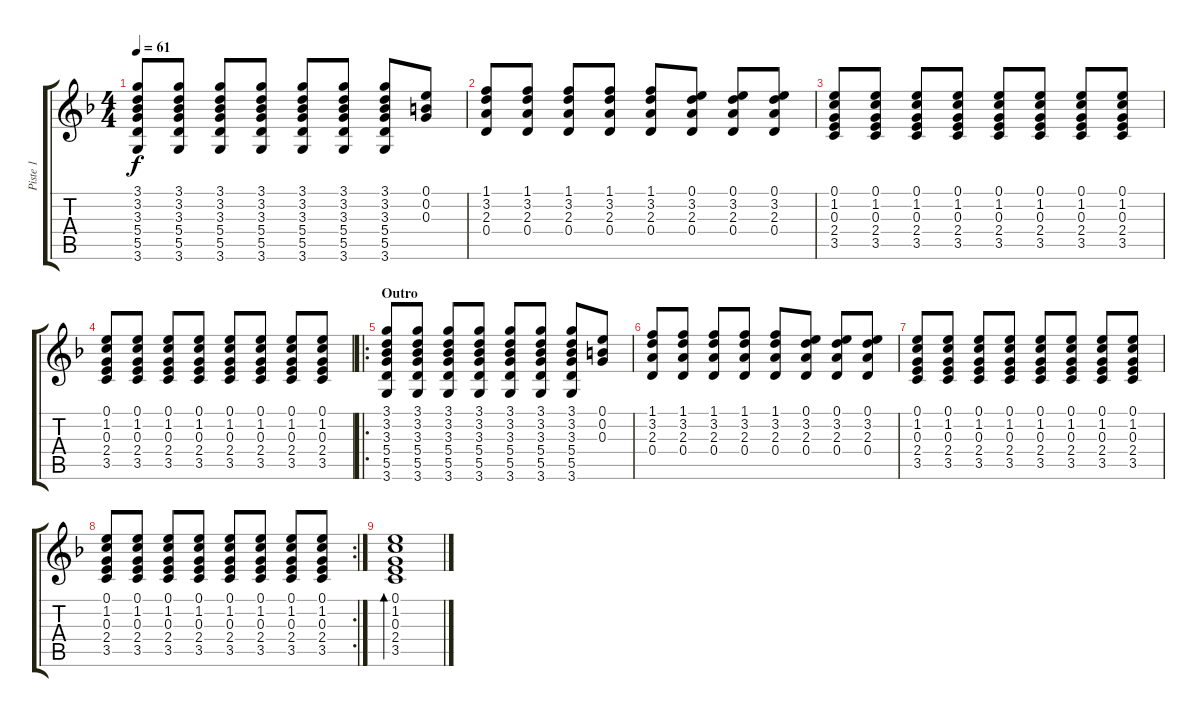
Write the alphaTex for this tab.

\track ("Piste 1" "Piste 1") {instrument acousticguitarsteel}
\staff {score tabs}
\tuning (E4 B3 G3 D3 A2 E2) {hide}
\ts (4 4)
\tempo 61
\clef g2
\ks f
(3.1 3.2 3.3 5.4 5.5 3.6).8{dy f} (3.1 3.2 3.3 5.4 5.5 3.6).8 (3.1 3.2 3.3 5.4 5.5 3.6).8 (3.1 3.2 3.3 5.4 5.5 3.6).8 (3.1 3.2 3.3 5.4 5.5 3.6).8 (3.1 3.2 3.3 5.4 5.5 3.6).8 (3.1 3.2 3.3 5.4 5.5 3.6).8 (0.1 0.2 0.3).8 |
(1.1 3.2 2.3 0.4).8 (1.1 3.2 2.3 0.4).8 (1.1 3.2 2.3 0.4).8 (1.1 3.2 2.3 0.4).8 (1.1 3.2 2.3 0.4).8 (0.1 3.2 2.3 0.4).8 (0.1 3.2 2.3 0.4).8 (0.1 3.2 2.3 0.4).8 |
(0.1 1.2 0.3 2.4 3.5).8 (0.1 1.2 0.3 2.4 3.5).8 (0.1 1.2 0.3 2.4 3.5).8 (0.1 1.2 0.3 2.4 3.5).8 (0.1 1.2 0.3 2.4 3.5).8 (0.1 1.2 0.3 2.4 3.5).8 (0.1 1.2 0.3 2.4 3.5).8 (0.1 1.2 0.3 2.4 3.5).8 |
(0.1 1.2 0.3 2.4 3.5).8 (0.1 1.2 0.3 2.4 3.5).8 (0.1 1.2 0.3 2.4 3.5).8 (0.1 1.2 0.3 2.4 3.5).8 (0.1 1.2 0.3 2.4 3.5).8 (0.1 1.2 0.3 2.4 3.5).8 (0.1 1.2 0.3 2.4 3.5).8 (0.1 1.2 0.3 2.4 3.5).8 |
\ro
\section ("" "Outro")
(3.1 3.2 3.3 5.4 5.5 3.6).8 (3.1 3.2 3.3 5.4 5.5 3.6).8 (3.1 3.2 3.3 5.4 5.5 3.6).8 (3.1 3.2 3.3 5.4 5.5 3.6).8 (3.1 3.2 3.3 5.4 5.5 3.6).8 (3.1 3.2 3.3 5.4 5.5 3.6).8 (3.1 3.2 3.3 5.4 5.5 3.6).8 (0.1 0.2 0.3).8 |
(1.1 3.2 2.3 0.4).8 (1.1 3.2 2.3 0.4).8 (1.1 3.2 2.3 0.4).8 (1.1 3.2 2.3 0.4).8 (1.1 3.2 2.3 0.4).8 (0.1 3.2 2.3 0.4).8 (0.1 3.2 2.3 0.4).8 (0.1 3.2 2.3 0.4).8 |
(0.1 1.2 0.3 2.4 3.5).8 (0.1 1.2 0.3 2.4 3.5).8 (0.1 1.2 0.3 2.4 3.5).8 (0.1 1.2 0.3 2.4 3.5).8 (0.1 1.2 0.3 2.4 3.5).8 (0.1 1.2 0.3 2.4 3.5).8 (0.1 1.2 0.3 2.4 3.5).8 (0.1 1.2 0.3 2.4 3.5).8 |
\rc 2
(0.1 1.2 0.3 2.4 3.5).8 (0.1 1.2 0.3 2.4 3.5).8 (0.1 1.2 0.3 2.4 3.5).8 (0.1 1.2 0.3 2.4 3.5).8 (0.1 1.2 0.3 2.4 3.5).8 (0.1 1.2 0.3 2.4 3.5).8 (0.1 1.2 0.3 2.4 3.5).8 (0.1 1.2 0.3 2.4 3.5).8 |
(0.1 1.2 0.3 2.4 3.5).1{bd 240}
